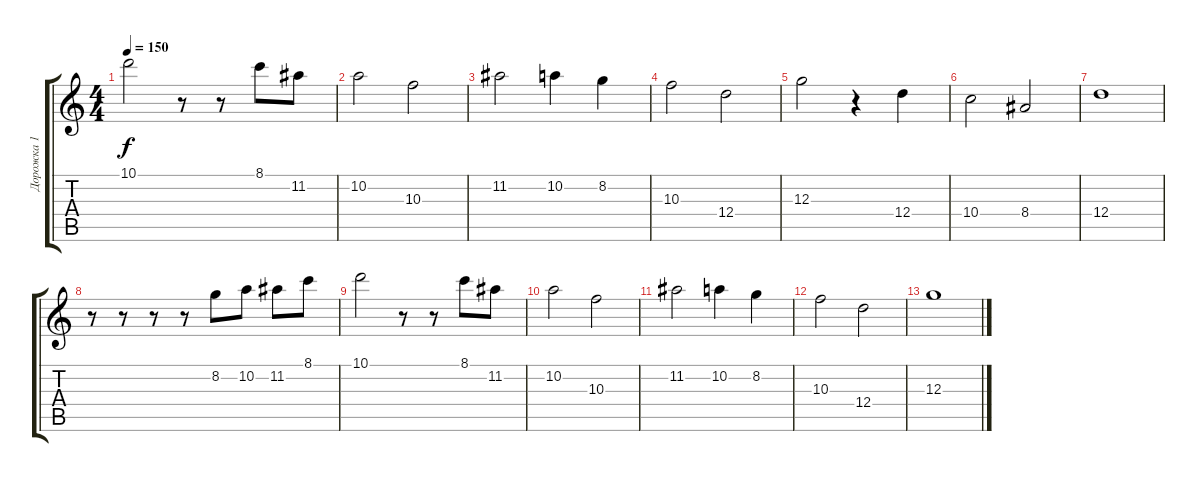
\track ("Дорожка 1" "Дорожка 1") {instrument contrabass}
\staff {score tabs}
\tuning (E4 B3 G3 D3 A2 E2) {hide}
\ts (4 4)
\tempo 150
\clef g2
\ks c
10.1.2{dy f} r.8 r.8 8.1.8 11.2.8 |
10.2.2 10.3.2 |
11.2.2 10.2.4 8.2.4 |
10.3.2 12.4.2 |
12.3.2 r.4 12.4.4 |
10.4.2 8.4.2 |
12.4.1 |
r.8 r.8 r.8 r.8 8.2.8 10.2.8 11.2.8 8.1.8 |
10.1.2 r.8 r.8 8.1.8 11.2.8 |
10.2.2 10.3.2 |
11.2.2 10.2.4 8.2.4 |
10.3.2 12.4.2 |
12.3.1
